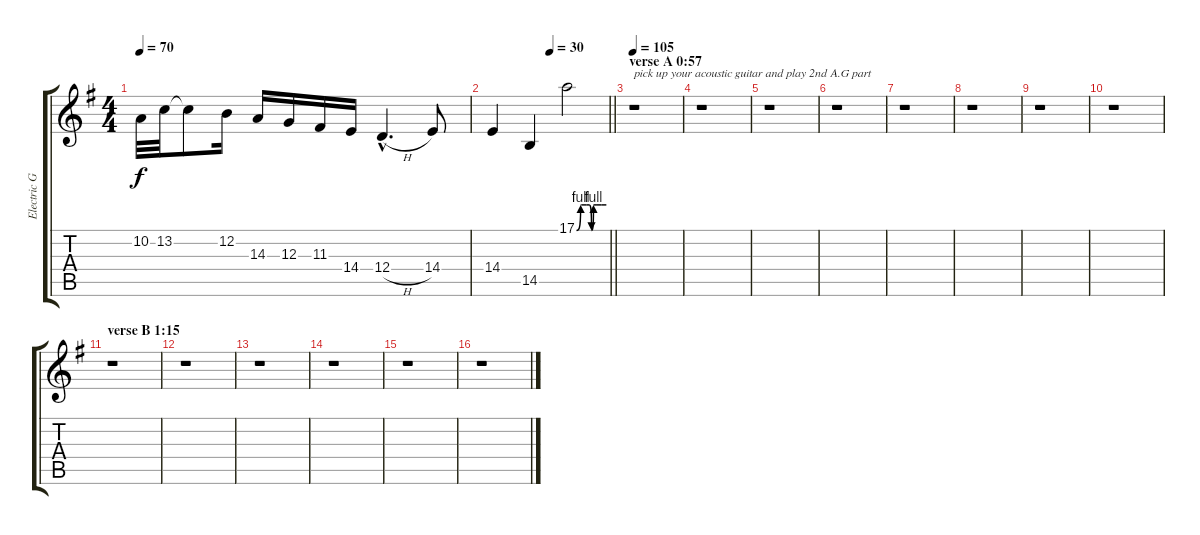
\track ("Electric Guitar (w/distortion)" "Electric G") {instrument lead1square}
\staff {score tabs}
\tuning (E4 B3 G3 D3 A2 E2) {hide}
\ts (4 4)
\tempo 70
\clef g2
\ks g
10.2.32{dy f} 13.2.32 13.2{t}.8 12.2.16 14.3.16 12.3.16 11.3.16 14.4.16 12.4{h hac}.4{d} 14.4.8 |
\tempo (30 0.5)
\barLineRight lightlight
14.4.4 14.5.4 17.1{be (custom 0 0 8 4 10 4 20 4 25 4 30 0 34 4 41 4 50 4 60 4)}.2 |
\section ("" "verse A 0:57")
\tempo 105
r.1{txt "pick up your acoustic guitar and play 2nd A.G part"} |
r.1 |
r.1 |
r.1 |
r.1 |
r.1 |
r.1 |
r.1 |
\section ("" "verse B 1:15")
r.1 |
r.1 |
r.1 |
r.1 |
r.1 |
r.1
